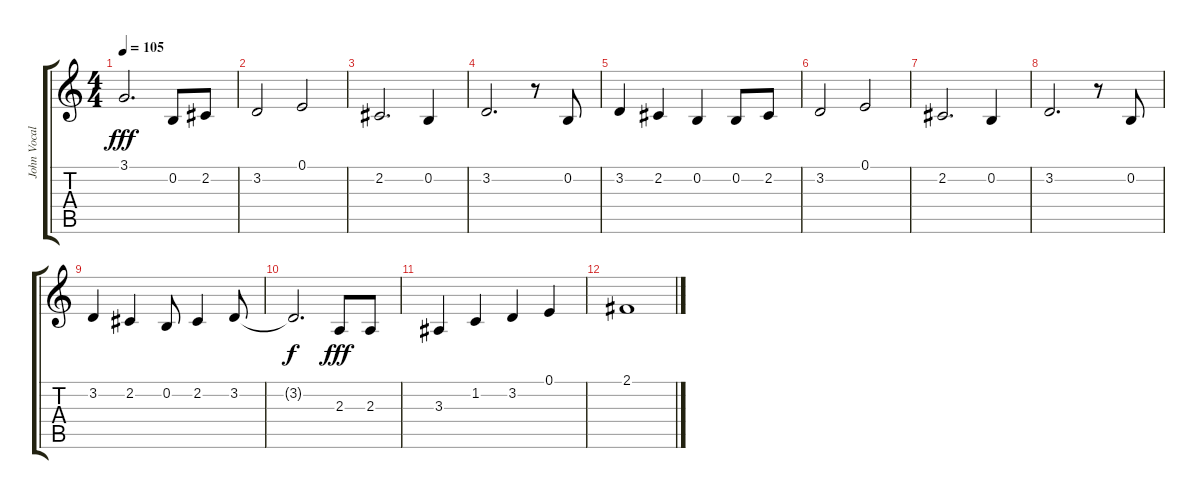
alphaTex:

\track ("John Vocal" "John Vocal") {instrument harmonica}
\staff {score tabs}
\tuning (E4 B3 G3 D3 A2 E2) {hide}
\ts (4 4)
\tempo 105
\clef g2
\ks c
3.1.2{d dy fff} 0.2.8 2.2.8 |
3.2.2 0.1.2 |
2.2.2{d} 0.2.4 |
3.2.2{d} r.8 0.2.8 |
3.2.4 2.2.4 0.2.4 0.2.8 2.2.8 |
3.2.2 0.1.2 |
2.2.2{d} 0.2.4 |
3.2.2{d} r.8 0.2.8 |
3.2.4 2.2.4 0.2.8 2.2.4 3.2.8 |
3.2{t}.2{d dy f} 2.3.8{dy fff} 2.3.8 |
3.3.4 1.2.4 3.2.4 0.1.4 |
2.1.1
